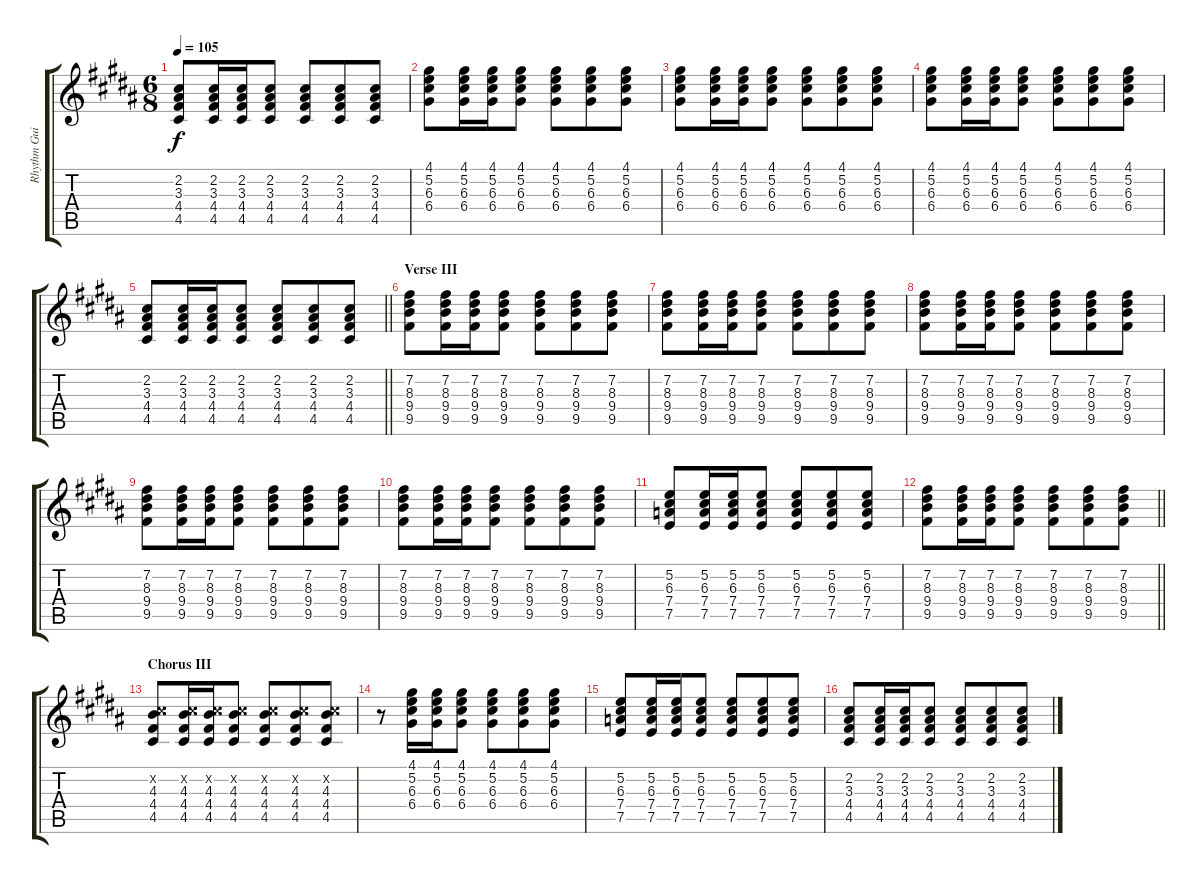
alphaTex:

\track ("Rhythm Guitar" "Rhythm Gui") {instrument electricguitarclean}
\staff {score tabs}
\tuning (E4 B3 G3 D3 A2 E2) {hide}
\ts (6 8)
\tempo 105
\clef g2
\ks b
(2.2 3.3 4.4 4.5).8{dy f} (2.2 3.3 4.4 4.5).16 (2.2 3.3 4.4 4.5).16 (2.2 3.3 4.4 4.5).8 (2.2 3.3 4.4 4.5).8 (2.2 3.3 4.4 4.5).8 (2.2 3.3 4.4 4.5).8 |
(4.1 5.2 6.3 6.4).8 (4.1 5.2 6.3 6.4).16 (4.1 5.2 6.3 6.4).16 (4.1 5.2 6.3 6.4).8 (4.1 5.2 6.3 6.4).8 (4.1 5.2 6.3 6.4).8 (4.1 5.2 6.3 6.4).8 |
(4.1 5.2 6.3 6.4).8 (4.1 5.2 6.3 6.4).16 (4.1 5.2 6.3 6.4).16 (4.1 5.2 6.3 6.4).8 (4.1 5.2 6.3 6.4).8 (4.1 5.2 6.3 6.4).8 (4.1 5.2 6.3 6.4).8 |
(4.1 5.2 6.3 6.4).8 (4.1 5.2 6.3 6.4).16 (4.1 5.2 6.3 6.4).16 (4.1 5.2 6.3 6.4).8 (4.1 5.2 6.3 6.4).8 (4.1 5.2 6.3 6.4).8 (4.1 5.2 6.3 6.4).8 |
\barLineRight lightlight
(2.2 3.3 4.4 4.5).8 (2.2 3.3 4.4 4.5).16 (2.2 3.3 4.4 4.5).16 (2.2 3.3 4.4 4.5).8 (2.2 3.3 4.4 4.5).8 (2.2 3.3 4.4 4.5).8 (2.2 3.3 4.4 4.5).8 |
\section ("" "Verse III")
(7.2 8.3 9.4 9.5).8 (7.2 8.3 9.4 9.5).16 (7.2 8.3 9.4 9.5).16 (7.2 8.3 9.4 9.5).8 (7.2 8.3 9.4 9.5).8 (7.2 8.3 9.4 9.5).8 (7.2 8.3 9.4 9.5).8 |
(7.2 8.3 9.4 9.5).8 (7.2 8.3 9.4 9.5).16 (7.2 8.3 9.4 9.5).16 (7.2 8.3 9.4 9.5).8 (7.2 8.3 9.4 9.5).8 (7.2 8.3 9.4 9.5).8 (7.2 8.3 9.4 9.5).8 |
(7.2 8.3 9.4 9.5).8 (7.2 8.3 9.4 9.5).16 (7.2 8.3 9.4 9.5).16 (7.2 8.3 9.4 9.5).8 (7.2 8.3 9.4 9.5).8 (7.2 8.3 9.4 9.5).8 (7.2 8.3 9.4 9.5).8 |
(7.2 8.3 9.4 9.5).8 (7.2 8.3 9.4 9.5).16 (7.2 8.3 9.4 9.5).16 (7.2 8.3 9.4 9.5).8 (7.2 8.3 9.4 9.5).8 (7.2 8.3 9.4 9.5).8 (7.2 8.3 9.4 9.5).8 |
(7.2 8.3 9.4 9.5).8 (7.2 8.3 9.4 9.5).16 (7.2 8.3 9.4 9.5).16 (7.2 8.3 9.4 9.5).8 (7.2 8.3 9.4 9.5).8 (7.2 8.3 9.4 9.5).8 (7.2 8.3 9.4 9.5).8 |
(5.2 6.3 7.4 7.5).8 (5.2 6.3 7.4 7.5).16 (5.2 6.3 7.4 7.5).16 (5.2 6.3 7.4 7.5).8 (5.2 6.3 7.4 7.5).8 (5.2 6.3 7.4 7.5).8 (5.2 6.3 7.4 7.5).8 |
\barLineRight lightlight
(7.2 8.3 9.4 9.5).8 (7.2 8.3 9.4 9.5).16 (7.2 8.3 9.4 9.5).16 (7.2 8.3 9.4 9.5).8 (7.2 8.3 9.4 9.5).8 (7.2 8.3 9.4 9.5).8 (7.2 8.3 9.4 9.5).8 |
\section ("" "Chorus III")
(2.2{x} 4.3 4.4 4.5).8 (2.2{x} 4.3 4.4 4.5).16 (2.2{x} 4.3 4.4 4.5).16 (2.2{x} 4.3 4.4 4.5).8 (2.2{x} 4.3 4.4 4.5).8 (2.2{x} 4.3 4.4 4.5).8 (2.2{x} 4.3 4.4 4.5).8 |
r.8 (4.1 5.2 6.3 6.4).16 (4.1 5.2 6.3 6.4).16 (4.1 5.2 6.3 6.4).8 (4.1 5.2 6.3 6.4).8 (4.1 5.2 6.3 6.4).8 (4.1 5.2 6.3 6.4).8 |
(5.2 6.3 7.4 7.5).8 (5.2 6.3 7.4 7.5).16 (5.2 6.3 7.4 7.5).16 (5.2 6.3 7.4 7.5).8 (5.2 6.3 7.4 7.5).8 (5.2 6.3 7.4 7.5).8 (5.2 6.3 7.4 7.5).8 |
(2.2 3.3 4.4 4.5).8 (2.2 3.3 4.4 4.5).16 (2.2 3.3 4.4 4.5).16 (2.2 3.3 4.4 4.5).8 (2.2 3.3 4.4 4.5).8 (2.2 3.3 4.4 4.5).8 (2.2 3.3 4.4 4.5).8
